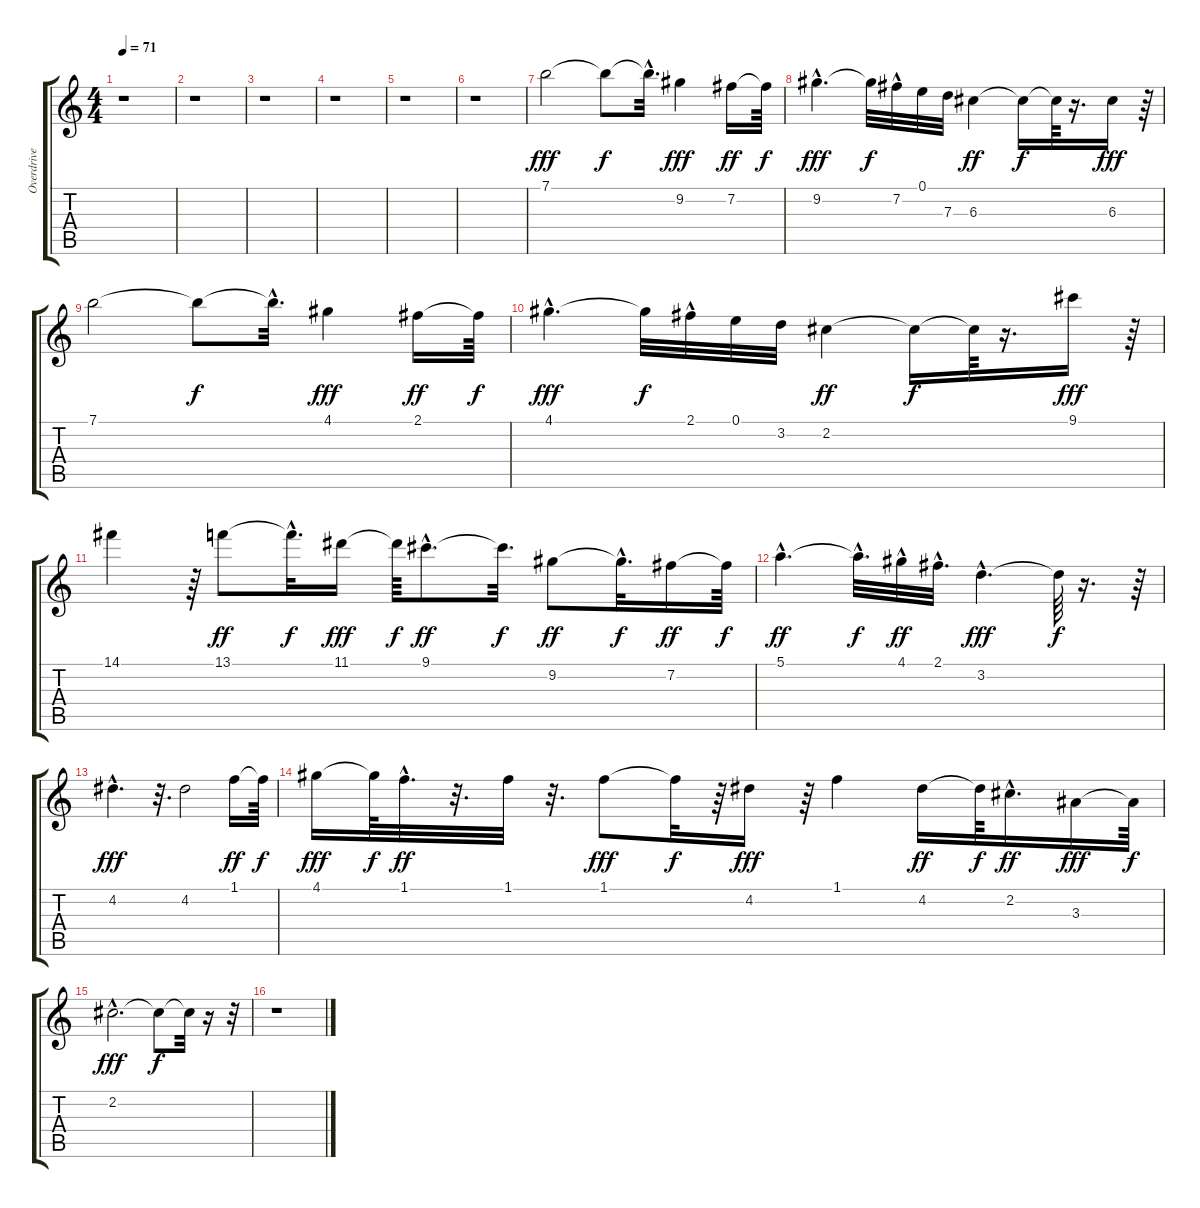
\track ("Overdrive Guitar    " "Overdrive ") {instrument overdrivenguitar}
\staff {score tabs}
\tuning (E4 B3 G3 D3 A2 E2) {hide}
\ts (4 4)
\tempo 71
\clef g2
\ks c
r.1{dy f} |
r.1 |
r.1 |
r.1 |
r.1 |
r.1 |
7.1.2{dy fff volume 10} 7.1{t}.8{dy f} 7.1{hac t}.32{d} 9.2.4{dy fff} 7.2.16{dy ff} 7.2{t}.64{dy f} |
9.2{hac}.4{d dy fff} 9.2{t}.32{dy f} 7.2{hac}.32 0.1.32 7.3.32 6.3.4{dy ff} 6.3{t}.16{dy f} 6.3{t}.64 r.16{d} 6.3.16{dy fff} r.64 |
7.1.2 7.1{t}.8{dy f} 7.1{hac t}.32{d} 4.1.4{dy fff} 2.1.16{dy ff} 2.1{t}.64{dy f} |
4.1{hac}.4{d dy fff} 4.1{t}.32{dy f} 2.1{hac}.32 0.1.32 3.2.32 2.2.4{dy ff} 2.2{t}.16{dy f} 2.2{t}.64 r.16{d} 9.1.16{dy fff} r.64 |
14.1.4 r.64 13.1.8{dy ff} 13.1{hac t}.32{d dy f} 11.1.16{dy fff} 11.1{t}.64{dy f} 9.1{hac}.8{d dy ff} 9.1{t}.32{d dy f} 9.2.8{dy ff} 9.2{hac t}.32{d dy f} 7.2.16{dy ff} 7.2{t}.64{dy f} |
5.1{hac}.4{d dy ff} 5.1{hac t}.32{d dy f} 4.1{hac}.32{dy ff} 2.1{hac}.32{d} 3.2{hac}.4{d dy fff} 3.2{t}.64{dy f} r.16{d} r.64 |
4.2{hac}.4{d dy fff} r.32{d} 4.2.2 1.1.16{dy ff} 1.1{t}.64{dy f} |
4.1.16{dy fff} 4.1{t}.64{dy f} 1.1{hac}.32{d dy ff} r.32{d} 1.1.32 r.32{d} 1.1.8{dy fff} 1.1{t}.32{dy f} r.64 4.2.16{dy fff} r.64 1.1.4 4.2.16{dy ff} 4.2{t}.64{dy f} 2.2{hac}.16{d dy ff} 3.3.16{dy fff} 3.3{t}.64{dy f} |
2.2{hac}.2{d dy fff volume 10} 2.2{t}.8{dy f} 2.2{t}.32 r.16 r.32 |
r.1
